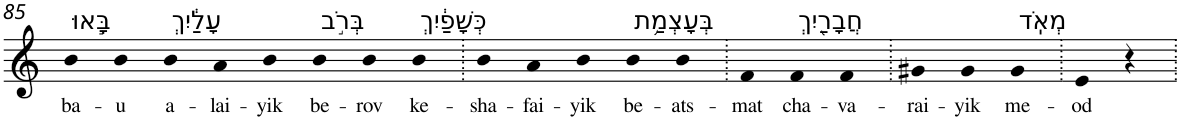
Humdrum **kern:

**kern	**text
*part1	*part1
*staff1	*staff1
*I"Piano	*
*I'Pno	*
!!LO:PB:g=z
*clefG2	*
*k[]	*
=85	=85
!LO:TX:a:t=בָּ֣אוּ	!
!	!LO:LY:b
4b	ba-
!	!LO:LY:b
4b	-u
!LO:TX:a:t=עָלַ֔יִךְ	!
!	!LO:LY:b
4b	a-
!	!LO:LY:b
4a	-lai-
!	!LO:LY:b
4b	-yik
!LO:TX:a:t=בְּרֹ֣ב	!
!	!LO:LY:b
4b	be-
!	!LO:LY:b
4b	-rov
!LO:TX:a:t=כְּשָׁפַ֔יִךְ	!
!	!LO:LY:b
4b	ke-
=86.	=86.
!	!LO:LY:b
4b	-sha-
!	!LO:LY:b
4a	-fai-
!	!LO:LY:b
4b	-yik
!LO:TX:a:t=בְּעָצְמַ֥ת	!
!	!LO:LY:b
4b	be-
!	!LO:LY:b
4b	-ats-
=87.	=87.
!	!LO:LY:b
4f	-mat
!LO:TX:a:t=חֲבָרַ֖יִךְ	!
!	!LO:LY:b
4f	cha-
!	!LO:LY:b
4f	-va-
=88.	=88.
!	!LO:LY:b
4g#X	-rai-
!	!LO:LY:b
4g#	-yik
!LO:TX:a:t=מְאֹֽד	!
!	!LO:LY:b
4g#	me-
=89.	=89.
!	!LO:LY:b
4e	-od
4r	.
=.	=.
*-	*-
